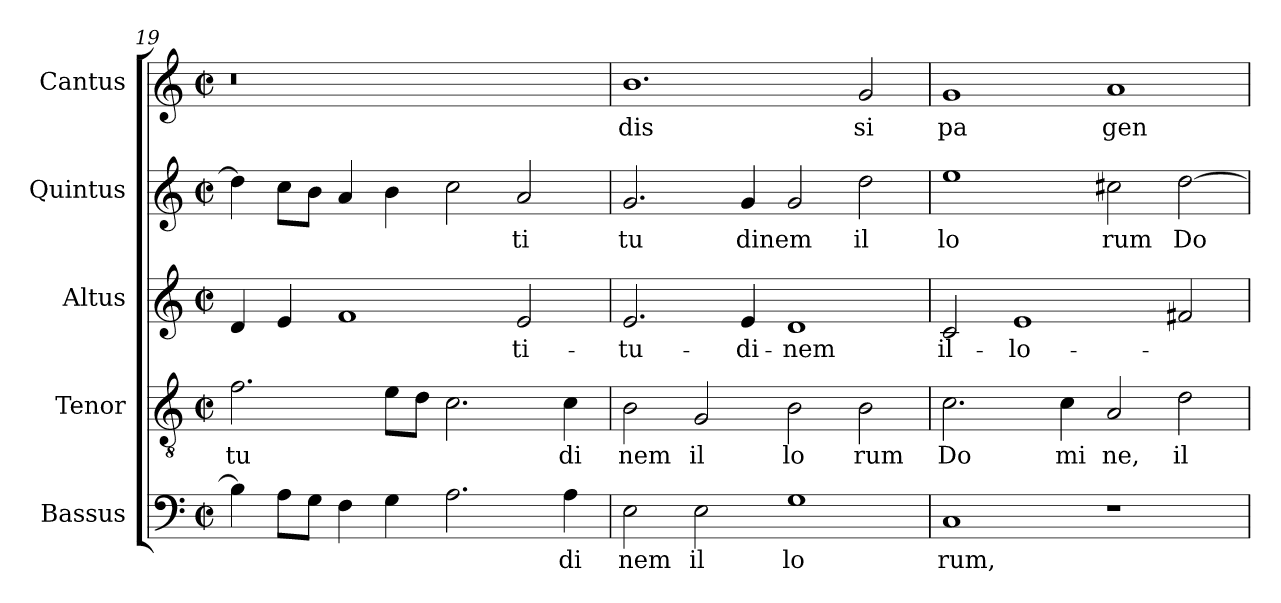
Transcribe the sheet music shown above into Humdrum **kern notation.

**kern	**text	**kern	**text	**kern	**text	**kern	**text	**kern	**text
*part5	*part5	*part4	*part4	*part3	*part3	*part2	*part2	*part1	*part1
*staff5	*staff5	*staff4	*staff4	*staff3	*staff3	*staff2	*staff2	*staff1	*staff1
*I"Bassus	*	*I"Tenor	*	*I"Altus	*	*I"Quintus	*	*I"Cantus	*
*clefF4	*	*clefGv2	*	*clefG2	*	*clefG2	*	*clefG2	*
*M2/2	*	*M2/2	*	*M2/2	*	*M2/2	*	*M2/2	*
*met(c|)	*	*met(c|)	*	*met(c|)	*	*met(c|)	*	*met(c|)	*
=19	=19	=19	=19	=19	=19	=19	=19	=19	=19
!	!	!	!LO:LY:b:cj	!	!	!	!	!	!
4B-\]	.	2.f\	tu	4d/	.	4dd\]	.	0r	.
8A\L	.	.	.	4e/	.	8cc\L	.	.	.
8G\J	.	.	.	.	.	8b\J	.	.	.
4F\	.	.	.	1f	.	4a/	.	.	.
4G\	.	8e\L	.	.	.	4b\	.	.	.
.	.	8d\J	.	.	.	.	.	.	.
2.A\	.	2.c\	.	.	.	2cc\	.	.	.
!	!	!	!	!	!LO:LY:b:cj	!	!LO:LY:b:cj	!	!
.	.	.	.	2e/	-ti-	2a/	ti	.	.
!	!LO:LY:b:cj	!	!LO:LY:b:cj	!	!	!	!	!	!
4A\	di	4c\	di	.	.	.	.	.	.
=20	=20	=20	=20	=20	=20	=20	=20	=20	=20
!	!LO:LY:b:cj	!	!LO:LY:b:cj	!	!LO:LY:b:cj	!	!LO:LY:b:cj	!	!LO:LY:b:cj
2E\	nem	2B\	nem	2.e/	-tu-	2.g/	tu	1.b	dis
!	!LO:LY:b:cj	!	!LO:LY:b:cj	!	!	!	!	!	!
2E\	il	2G/	il	.	.	.	.	.	.
!	!	!	!	!	!LO:LY:b:cj	!	!LO:LY:b	!	!
.	.	.	.	4e/	-di-	4g/	dinem	.	.
!	!LO:LY:b:cj	!	!LO:LY:b:cj	!	!LO:LY:b:cj	!	!	!	!
1G	lo	2B\	lo	1d	-nem	2g/	.	.	.
!	!	!	!LO:LY:b:cj	!	!	!	!LO:LY:b:cj	!	!LO:LY:b:cj
.	.	2B\	rum	.	.	2dd\	il	2g/	si
!!LO:LB:g=z
=21	=21	=21	=21	=21	=21	=21	=21	=21	=21
!	!LO:LY:b:cj	!	!LO:LY:b:cj	!	!LO:LY:b:cj	!	!LO:LY:b:cj	!	!LO:LY:b:cj
1C	rum,	2.c\	Do	2c/	il-	1ee	lo	1g	pa
!	!	!	!	!	!LO:LY:b:cj	!	!	!	!
.	.	.	.	1e	-lo-	.	.	.	.
!	!	!	!LO:LY:b:cj	!	!	!	!	!	!
.	.	4c\	mi	.	.	.	.	.	.
!	!	!	!LO:LY:b:cj	!	!	!	!LO:LY:b:cj	!	!LO:LY:b:cj
1r	.	2A/	ne,	.	.	2cc#X\	rum	1a	gen-
!	!	!	!LO:LY:b:cj	!	!	!	!LO:LY:b	!	!
.	.	2d\	il	2f#X/	.	[>2dd\	Do	.	.
=	=	=	=	=	=	=	=	=	=
*-	*-	*-	*-	*-	*-	*-	*-	*-	*-
